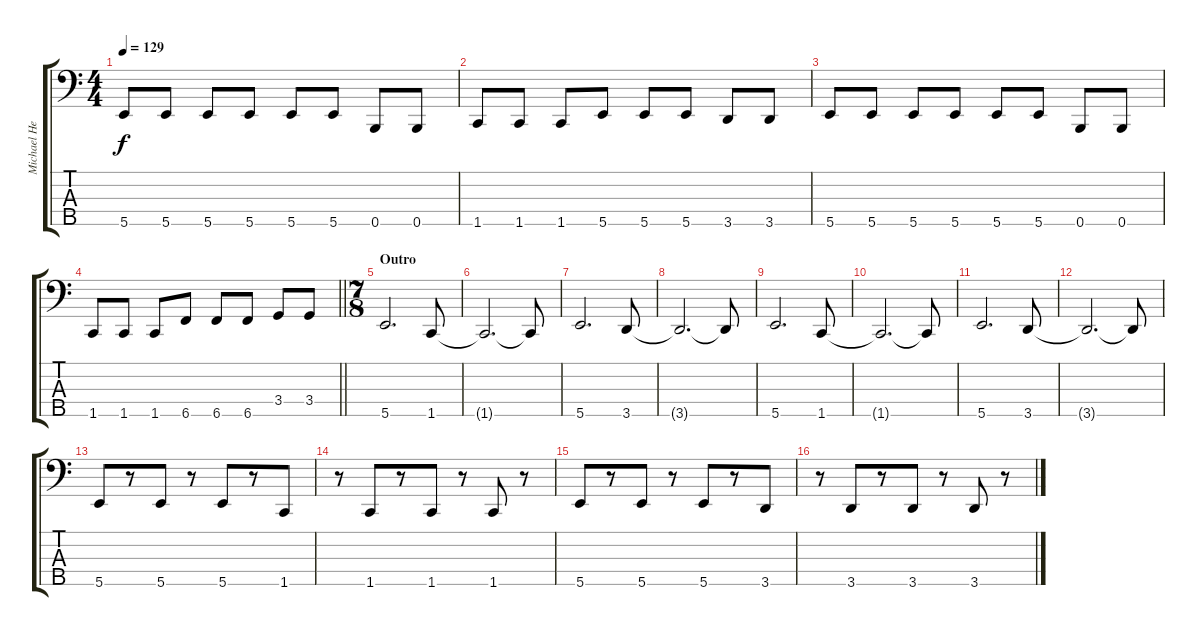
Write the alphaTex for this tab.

\track ("Michael Hedlund" "Michael He") {instrument electricbassfinger}
\staff {score tabs}
\tuning (G2 D2 A1 E1 B0) {hide}
\ts (4 4)
\tempo 129
\clef f4
\ks c
5.5.8{dy f} 5.5.8 5.5.8 5.5.8 5.5.8 5.5.8 0.5.8 0.5.8 |
1.5.8 1.5.8 1.5.8 5.5.8 5.5.8 5.5.8 3.5.8 3.5.8 |
5.5.8 5.5.8 5.5.8 5.5.8 5.5.8 5.5.8 0.5.8 0.5.8 |
\barLineRight lightlight
1.5.8 1.5.8 1.5.8 6.5.8 6.5.8 6.5.8 3.4.8 3.4.8 |
\ts (7 8)
\section ("" "Outro")
5.5.2{d} 1.5.8 |
1.5{t}.2{d} 1.5{t}.8 |
5.5.2{d} 3.5.8 |
3.5{t}.2{d} 3.5{t}.8 |
5.5.2{d} 1.5.8 |
1.5{t}.2{d} 1.5{t}.8 |
5.5.2{d} 3.5.8 |
3.5{t}.2{d} 3.5{t}.8 |
5.5.8 r.8 5.5.8 r.8 5.5.8 r.8 1.5.8 |
r.8 1.5.8 r.8 1.5.8 r.8 1.5.8 r.8 |
5.5.8 r.8 5.5.8 r.8 5.5.8 r.8 3.5.8 |
r.8 3.5.8 r.8 3.5.8 r.8 3.5.8 r.8
